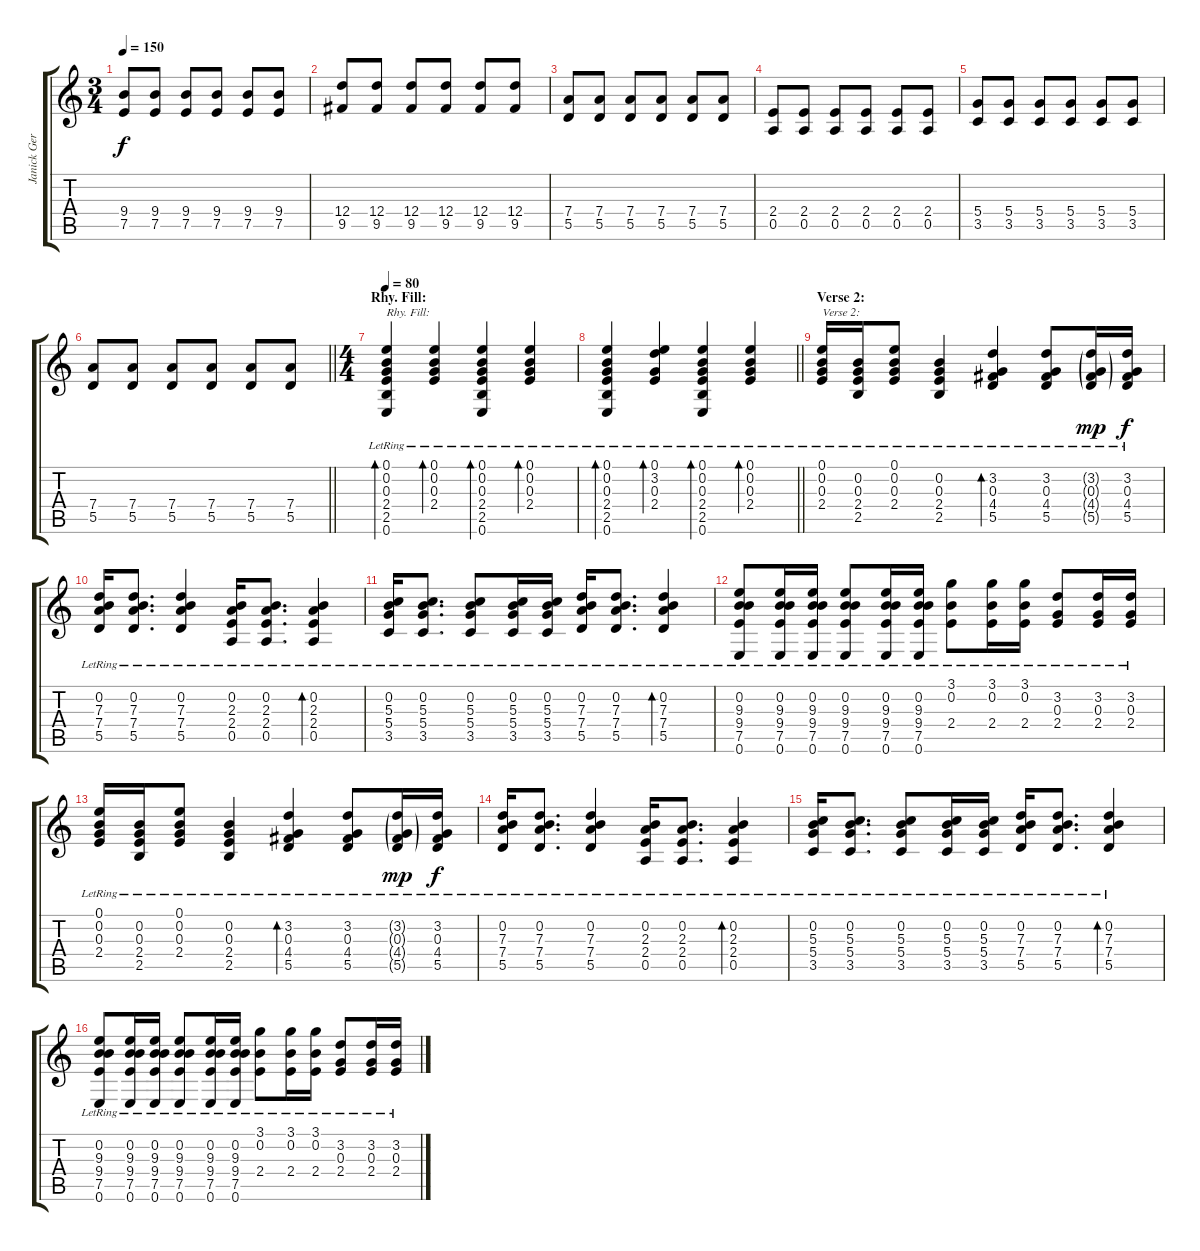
\track ("Janick Gers" "Janick Ger") {instrument overdrivenguitar}
\staff {score tabs}
\tuning (E4 B3 G3 D3 A2 E2) {hide}
\ts (3 4)
\tempo 150
\clef g2
\ks c
(9.4 7.5).8{dy f} (9.4 7.5).8 (9.4 7.5).8 (9.4 7.5).8 (9.4 7.5).8 (9.4 7.5).8 |
(12.4 9.5).8 (12.4 9.5).8 (12.4 9.5).8 (12.4 9.5).8 (12.4 9.5).8 (12.4 9.5).8 |
(7.4 5.5).8 (7.4 5.5).8 (7.4 5.5).8 (7.4 5.5).8 (7.4 5.5).8 (7.4 5.5).8 |
(2.4 0.5).8 (2.4 0.5).8 (2.4 0.5).8 (2.4 0.5).8 (2.4 0.5).8 (2.4 0.5).8 |
(5.4 3.5).8 (5.4 3.5).8 (5.4 3.5).8 (5.4 3.5).8 (5.4 3.5).8 (5.4 3.5).8 |
\barLineRight lightlight
(7.4 5.5).8 (7.4 5.5).8 (7.4 5.5).8 (7.4 5.5).8 (7.4 5.5).8 (7.4 5.5).8 |
\ts (4 4)
\section ("" "Rhy. Fill:")
\tempo 80
(0.1{lr} 0.2{lr} 0.3{lr} 2.4{lr} 2.5{lr} 0.6{lr}).4{bd 120 txt "Rhy. Fill:" instrument electricguitarclean} (0.1{lr} 0.2{lr} 0.3{lr} 2.4{lr}).4{bd 120} (0.1{lr} 0.2{lr} 0.3{lr} 2.4{lr} 2.5{lr} 0.6{lr}).4{bd 120} (0.1{lr} 0.2{lr} 0.3{lr} 2.4{lr}).4{bd 120} |
\barLineRight lightlight
(0.1{lr} 0.2{lr} 0.3{lr} 2.4{lr} 2.5{lr} 0.6{lr}).4{bd 120} (0.1{lr} 3.2{lr} 0.3{lr} 2.4{lr}).4{bd 120} (0.1{lr} 0.2{lr} 0.3{lr} 2.4{lr} 2.5{lr} 0.6{lr}).4{bd 120} (0.1{lr} 0.2{lr} 0.3{lr} 2.4{lr}).4{bd 120} |
\section ("" "Verse 2:")
(0.1{lr} 0.2{lr} 0.3{lr} 2.4{lr}).16{txt "Verse 2:"} (0.2{lr} 0.3{lr} 2.4{lr} 2.5{lr}).16 (0.1{lr} 0.2{lr} 0.3{lr} 2.4{lr}).8 (0.2{lr} 0.3{lr} 2.4{lr} 2.5{lr}).4 (3.2{lr} 0.3{lr} 4.4{lr} 5.5{lr}).4{bd 120} (3.2{lr} 0.3{lr} 4.4{lr} 5.5{lr}).8 (3.2{g lr} 0.3{g lr} 4.4{g lr} 5.5{g lr}).16{dy mp} (3.2{lr} 0.3{lr} 4.4{lr} 5.5{lr}).16{dy f} |
(0.2{lr} 7.3{lr} 7.4{lr} 5.5{lr}).16 (0.2{lr} 7.3{lr} 7.4{lr} 5.5{lr}).8{d} (0.2{lr} 7.3{lr} 7.4{lr} 5.5{lr}).4 (0.2{lr} 2.3{lr} 2.4{lr} 0.5{lr}).16 (0.2{lr} 2.3{lr} 2.4{lr} 0.5{lr}).8{d} (0.2{lr} 2.3{lr} 2.4{lr} 0.5{lr}).4{bd 120} |
(0.2{lr} 5.3{lr} 5.4{lr} 3.5{lr}).16 (0.2{lr} 5.3{lr} 5.4{lr} 3.5{lr}).8{d} (0.2{lr} 5.3{lr} 5.4{lr} 3.5{lr}).8 (0.2{lr} 5.3{lr} 5.4{lr} 3.5{lr}).16 (0.2{lr} 5.3{lr} 5.4{lr} 3.5{lr}).16 (0.2{lr} 7.3{lr} 7.4{lr} 5.5{lr}).16 (0.2{lr} 7.3{lr} 7.4{lr} 5.5{lr}).8{d} (0.2{lr} 7.3{lr} 7.4{lr} 5.5{lr}).4{bd 120} |
(0.2{lr} 9.3{lr} 9.4{lr} 7.5{lr} 0.6{lr}).8 (0.2{lr} 9.3{lr} 9.4{lr} 7.5{lr} 0.6{lr}).16 (0.2{lr} 9.3{lr} 9.4{lr} 7.5{lr} 0.6{lr}).16 (0.2{lr} 9.3{lr} 9.4{lr} 7.5{lr} 0.6{lr}).8 (0.2{lr} 9.3{lr} 9.4{lr} 7.5{lr} 0.6{lr}).16 (0.2{lr} 9.3{lr} 9.4{lr} 7.5{lr} 0.6{lr}).16 (3.1{lr} 0.2{lr} 2.4{lr}).8 (3.1{lr} 0.2{lr} 2.4{lr}).16 (3.1{lr} 0.2{lr} 2.4{lr}).16 (3.2{lr} 0.3{lr} 2.4{lr}).8 (3.2{lr} 0.3{lr} 2.4{lr}).16 (3.2{lr} 0.3{lr} 2.4{lr}).16 |
(0.1{lr} 0.2{lr} 0.3{lr} 2.4{lr}).16 (0.2{lr} 0.3{lr} 2.4{lr} 2.5{lr}).16 (0.1{lr} 0.2{lr} 0.3{lr} 2.4{lr}).8 (0.2{lr} 0.3{lr} 2.4{lr} 2.5{lr}).4 (3.2{lr} 0.3{lr} 4.4{lr} 5.5{lr}).4{bd 120} (3.2{lr} 0.3{lr} 4.4{lr} 5.5{lr}).8 (3.2{g lr} 0.3{g lr} 4.4{g lr} 5.5{g lr}).16{dy mp} (3.2{lr} 0.3{lr} 4.4{lr} 5.5{lr}).16{dy f} |
(0.2{lr} 7.3{lr} 7.4{lr} 5.5{lr}).16 (0.2{lr} 7.3{lr} 7.4{lr} 5.5{lr}).8{d} (0.2{lr} 7.3{lr} 7.4{lr} 5.5{lr}).4 (0.2{lr} 2.3{lr} 2.4{lr} 0.5{lr}).16 (0.2{lr} 2.3{lr} 2.4{lr} 0.5{lr}).8{d} (0.2{lr} 2.3{lr} 2.4{lr} 0.5{lr}).4{bd 120} |
(0.2{lr} 5.3{lr} 5.4{lr} 3.5{lr}).16 (0.2{lr} 5.3{lr} 5.4{lr} 3.5{lr}).8{d} (0.2{lr} 5.3{lr} 5.4{lr} 3.5{lr}).8 (0.2{lr} 5.3{lr} 5.4{lr} 3.5{lr}).16 (0.2{lr} 5.3{lr} 5.4{lr} 3.5{lr}).16 (0.2{lr} 7.3{lr} 7.4{lr} 5.5{lr}).16 (0.2{lr} 7.3{lr} 7.4{lr} 5.5{lr}).8{d} (0.2{lr} 7.3{lr} 7.4{lr} 5.5{lr}).4{bd 120} |
(0.2{lr} 9.3{lr} 9.4{lr} 7.5{lr} 0.6{lr}).8 (0.2{lr} 9.3{lr} 9.4{lr} 7.5{lr} 0.6{lr}).16 (0.2{lr} 9.3{lr} 9.4{lr} 7.5{lr} 0.6{lr}).16 (0.2{lr} 9.3{lr} 9.4{lr} 7.5{lr} 0.6{lr}).8 (0.2{lr} 9.3{lr} 9.4{lr} 7.5{lr} 0.6{lr}).16 (0.2{lr} 9.3{lr} 9.4{lr} 7.5{lr} 0.6{lr}).16 (3.1{lr} 0.2{lr} 2.4{lr}).8 (3.1{lr} 0.2{lr} 2.4{lr}).16 (3.1{lr} 0.2{lr} 2.4{lr}).16 (3.2{lr} 0.3{lr} 2.4{lr}).8 (3.2{lr} 0.3{lr} 2.4{lr}).16 (3.2{lr} 0.3{lr} 2.4{lr}).16
